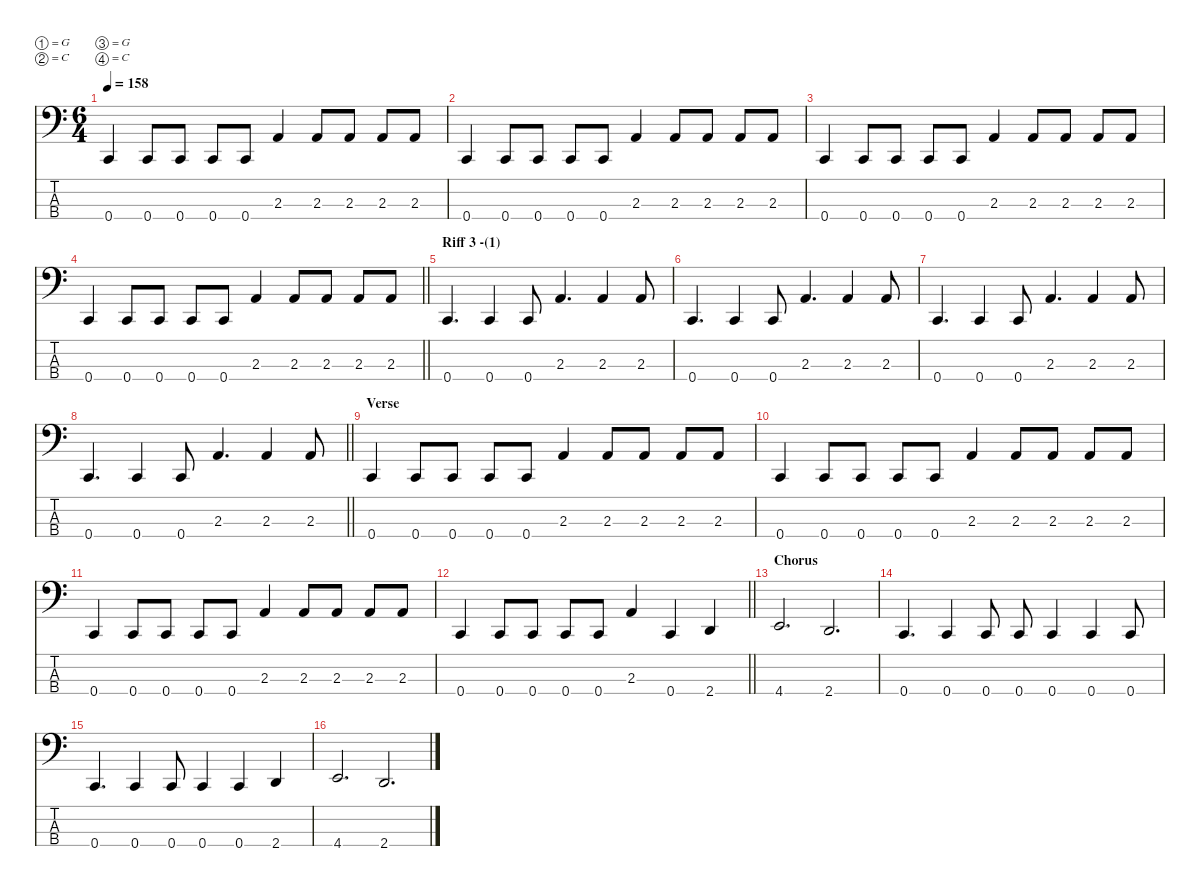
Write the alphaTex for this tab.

\defaultSystemsLayout 4
\hideDynamics
\bracketExtendMode nobrackets
\singleTrackTrackNamePolicy hidden
\multiTrackTrackNamePolicy hidden
\firstSystemTrackNameMode fullname
\firstSystemTrackNameOrientation horizontal
\otherSystemsTrackNameOrientation horizontal
\track ("Bass" "el.bs.") {instrument electricbassfinger}
\staff {score tabs}
\tuning (G2 C2 G1 C1)
\ts (6 4)
\tempo 158
\clef f4
\ks c
0.4.4{dy f beam Up} 0.4.8{beam Up} 0.4.8{beam Up} 0.4.8{beam Up} 0.4.8{beam Up} 2.3.4{beam Up} 2.3.8{beam Up} 2.3.8{beam Up} 2.3.8{beam Up} 2.3.8{beam Up} |
0.4.4{beam Up} 0.4.8{beam Up} 0.4.8{beam Up} 0.4.8{beam Up} 0.4.8{beam Up} 2.3.4{beam Up} 2.3.8{beam Up} 2.3.8{beam Up} 2.3.8{beam Up} 2.3.8{beam Up} |
0.4.4{beam Up} 0.4.8{beam Up} 0.4.8{beam Up} 0.4.8{beam Up} 0.4.8{beam Up} 2.3.4{beam Up} 2.3.8{beam Up} 2.3.8{beam Up} 2.3.8{beam Up} 2.3.8{beam Up} |
\barLineRight lightlight
0.4.4{beam Up} 0.4.8{beam Up} 0.4.8{beam Up} 0.4.8{beam Up} 0.4.8{beam Up} 2.3.4{beam Up} 2.3.8{beam Up} 2.3.8{beam Up} 2.3.8{beam Up} 2.3.8{beam Up} |
\section ("" "Riff 3 -(1)")
0.4.4{d beam Up} 0.4.4{beam Up} 0.4.8{beam Up} 2.3.4{d beam Up} 2.3.4{beam Up} 2.3.8{beam Up} |
0.4.4{d beam Up} 0.4.4{beam Up} 0.4.8{beam Up} 2.3.4{d beam Up} 2.3.4{beam Up} 2.3.8{beam Up} |
0.4.4{d beam Up} 0.4.4{beam Up} 0.4.8{beam Up} 2.3.4{d beam Up} 2.3.4{beam Up} 2.3.8{beam Up} |
\barLineRight lightlight
0.4.4{d beam Up} 0.4.4{beam Up} 0.4.8{beam Up} 2.3.4{d beam Up} 2.3.4{beam Up} 2.3.8{beam Up} |
\section ("" "Verse")
0.4.4{beam Up} 0.4.8{beam Up} 0.4.8{beam Up} 0.4.8{beam Up} 0.4.8{beam Up} 2.3.4{beam Up} 2.3.8{beam Up} 2.3.8{beam Up} 2.3.8{beam Up} 2.3.8{beam Up} |
0.4.4{beam Up} 0.4.8{beam Up} 0.4.8{beam Up} 0.4.8{beam Up} 0.4.8{beam Up} 2.3.4{beam Up} 2.3.8{beam Up} 2.3.8{beam Up} 2.3.8{beam Up} 2.3.8{beam Up} |
0.4.4{beam Up} 0.4.8{beam Up} 0.4.8{beam Up} 0.4.8{beam Up} 0.4.8{beam Up} 2.3.4{beam Up} 2.3.8{beam Up} 2.3.8{beam Up} 2.3.8{beam Up} 2.3.8{beam Up} |
\barLineRight lightlight
0.4.4{beam Up} 0.4.8{beam Up} 0.4.8{beam Up} 0.4.8{beam Up} 0.4.8{beam Up} 2.3.4{beam Up} 0.4.4{beam Up} 2.4.4{beam Up} |
\section ("" "Chorus")
4.4.2{d beam Up} 2.4.2{d beam Up} |
0.4.4{d beam Up} 0.4.4{beam Up} 0.4.8{beam Up} 0.4.8{beam Up} 0.4.4{beam Up} 0.4.4{beam Up} 0.4.8{beam Up} |
0.4.4{d beam Up} 0.4.4{beam Up} 0.4.8{beam Up} 0.4.4{beam Up} 0.4.4{beam Up} 2.4.4{beam Up} |
4.4.2{d beam Up} 2.4.2{d beam Up}
